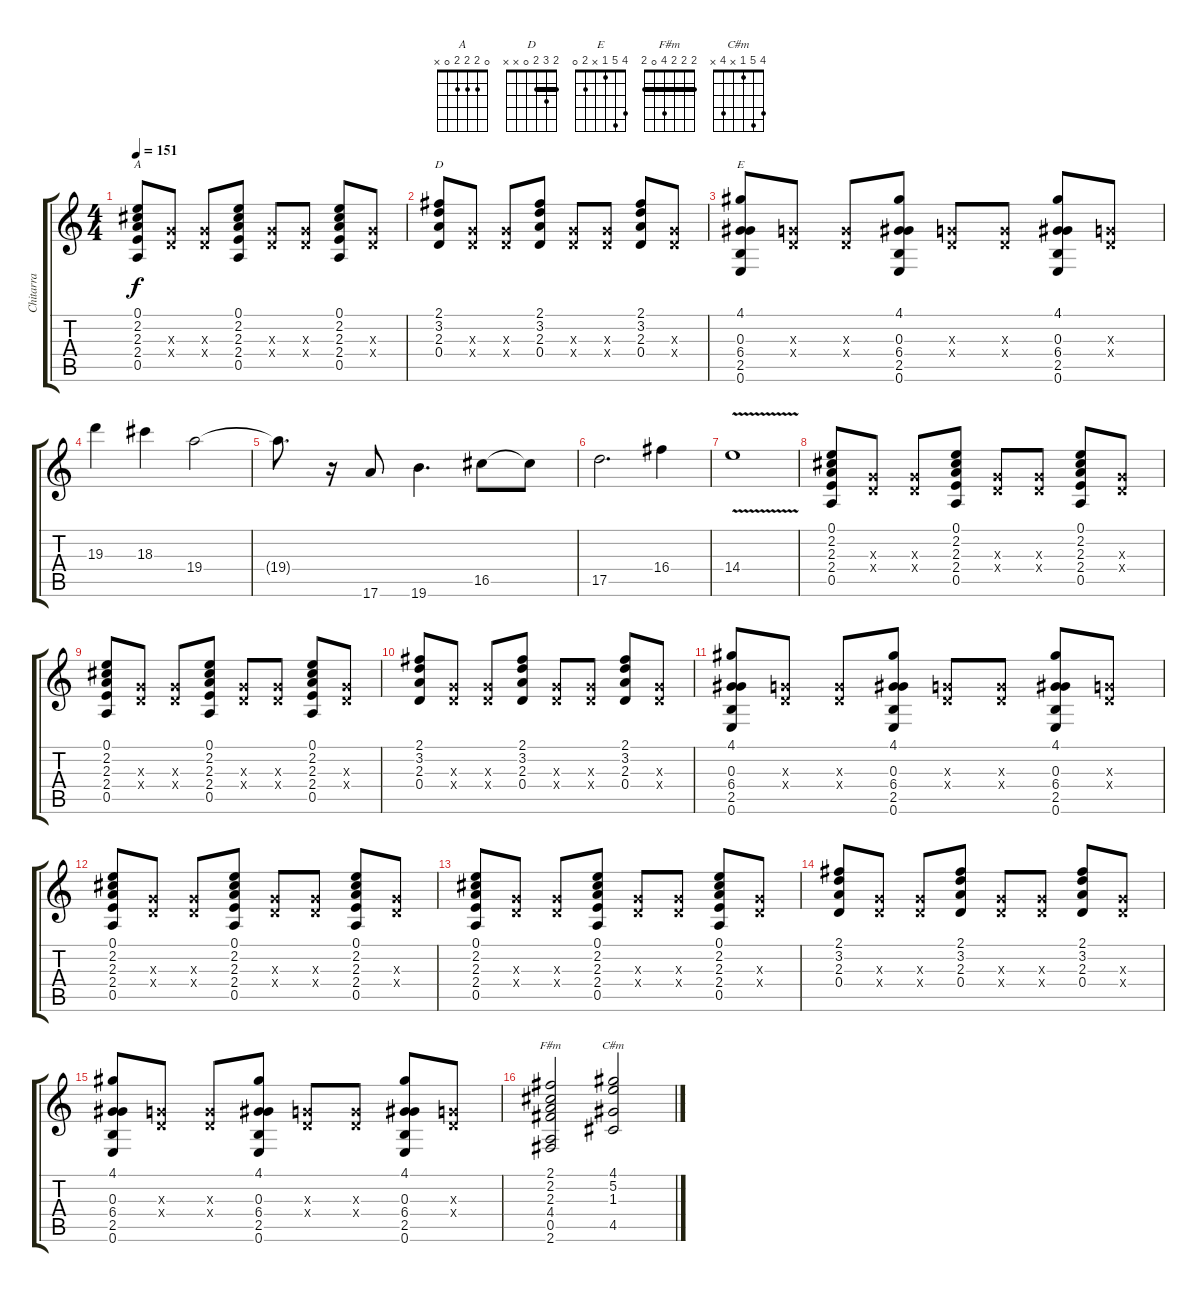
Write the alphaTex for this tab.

\track ("Chitarra" "Chitarra") {instrument distortionguitar}
\staff {score tabs}
\tuning (E4 B3 G3 D3 A2 E2) {hide}
\chord ("A" 0 2 2 2 0 x)
\chord ("D" 2 3 2 0 x x) {barre 2}
\chord ("E" 4 5 1 x 2 0)
\chord ("F#m" 2 2 2 4 0 2) {barre 2}
\chord ("C#m" 4 5 1 x 4 x)
\ts (4 4)
\tempo 151
\clef g2
\ks c
(0.1 2.2 2.3 2.4 0.5).8{ch "A" dy f} (0.3{x} 0.4{x}).8 (0.3{x} 0.4{x}).8 (0.1 2.2 2.3 2.4 0.5).8 (0.3{x} 0.4{x}).8 (0.3{x} 0.4{x}).8 (0.1 2.2 2.3 2.4 0.5).8 (0.3{x} 0.4{x}).8 |
(2.1 3.2 2.3 0.4).8{ch "D"} (0.3{x} 0.4{x}).8 (0.3{x} 0.4{x}).8 (2.1 3.2 2.3 0.4).8 (0.3{x} 0.4{x}).8 (0.3{x} 0.4{x}).8 (2.1 3.2 2.3 0.4).8 (0.3{x} 0.4{x}).8 |
(4.1 0.3 6.4 2.5 0.6).8{ch "E"} (0.3{x} 0.4{x}).8 (0.3{x} 0.4{x}).8 (4.1 0.3 6.4 2.5 0.6).8 (0.3{x} 0.4{x}).8 (0.3{x} 0.4{x}).8 (4.1 0.3 6.4 2.5 0.6).8 (0.3{x} 0.4{x}).8 |
19.3.4 18.3.4 19.4.2 |
19.4{t}.8{d} r.16 17.6.8 19.6.4{d} 16.5.8 16.5{t}.8 |
17.5.2{d} 16.4.4 |
14.4{v}.1 |
(0.1 2.2 2.3 2.4 0.5).8 (0.3{x} 0.4{x}).8 (0.3{x} 0.4{x}).8 (0.1 2.2 2.3 2.4 0.5).8 (0.3{x} 0.4{x}).8 (0.3{x} 0.4{x}).8 (0.1 2.2 2.3 2.4 0.5).8 (0.3{x} 0.4{x}).8 |
(0.1 2.2 2.3 2.4 0.5).8 (0.3{x} 0.4{x}).8 (0.3{x} 0.4{x}).8 (0.1 2.2 2.3 2.4 0.5).8 (0.3{x} 0.4{x}).8 (0.3{x} 0.4{x}).8 (0.1 2.2 2.3 2.4 0.5).8 (0.3{x} 0.4{x}).8 |
(2.1 3.2 2.3 0.4).8 (0.3{x} 0.4{x}).8 (0.3{x} 0.4{x}).8 (2.1 3.2 2.3 0.4).8 (0.3{x} 0.4{x}).8 (0.3{x} 0.4{x}).8 (2.1 3.2 2.3 0.4).8 (0.3{x} 0.4{x}).8 |
(4.1 0.3 6.4 2.5 0.6).8 (0.3{x} 0.4{x}).8 (0.3{x} 0.4{x}).8 (4.1 0.3 6.4 2.5 0.6).8 (0.3{x} 0.4{x}).8 (0.3{x} 0.4{x}).8 (4.1 0.3 6.4 2.5 0.6).8 (0.3{x} 0.4{x}).8 |
(0.1 2.2 2.3 2.4 0.5).8 (0.3{x} 0.4{x}).8 (0.3{x} 0.4{x}).8 (0.1 2.2 2.3 2.4 0.5).8 (0.3{x} 0.4{x}).8 (0.3{x} 0.4{x}).8 (0.1 2.2 2.3 2.4 0.5).8 (0.3{x} 0.4{x}).8 |
(0.1 2.2 2.3 2.4 0.5).8 (0.3{x} 0.4{x}).8 (0.3{x} 0.4{x}).8 (0.1 2.2 2.3 2.4 0.5).8 (0.3{x} 0.4{x}).8 (0.3{x} 0.4{x}).8 (0.1 2.2 2.3 2.4 0.5).8 (0.3{x} 0.4{x}).8 |
(2.1 3.2 2.3 0.4).8 (0.3{x} 0.4{x}).8 (0.3{x} 0.4{x}).8 (2.1 3.2 2.3 0.4).8 (0.3{x} 0.4{x}).8 (0.3{x} 0.4{x}).8 (2.1 3.2 2.3 0.4).8 (0.3{x} 0.4{x}).8 |
(4.1 0.3 6.4 2.5 0.6).8 (0.3{x} 0.4{x}).8 (0.3{x} 0.4{x}).8 (4.1 0.3 6.4 2.5 0.6).8 (0.3{x} 0.4{x}).8 (0.3{x} 0.4{x}).8 (4.1 0.3 6.4 2.5 0.6).8 (0.3{x} 0.4{x}).8 |
(2.1 2.2 2.3 4.4 0.5 2.6).2{ch "F#m"} (4.1 5.2 1.3 4.5).2{ch "C#m"}
